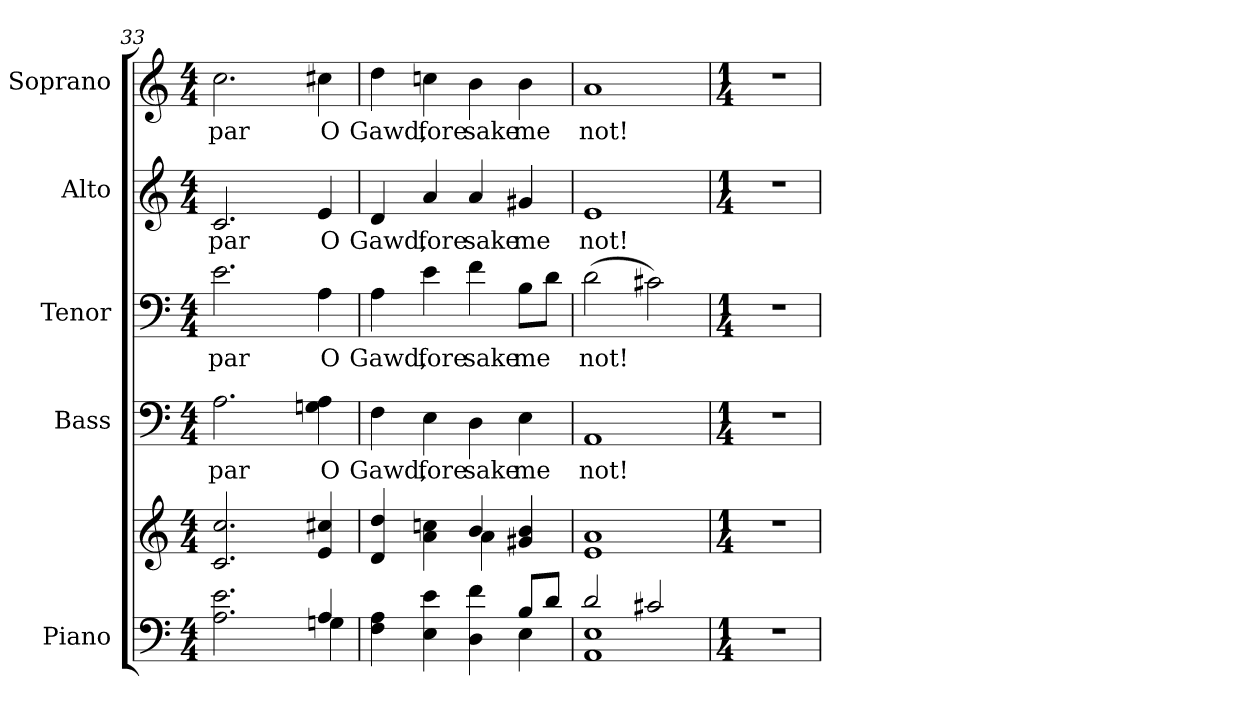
**kern	**kern	**kern	**text	**kern	**text	**kern	**text	**kern	**text
*part5	*part5	*part4	*part4	*part3	*part3	*part2	*part2	*part1	*part1
*staff6	*staff5	*staff4	*staff4	*staff3	*staff3	*staff2	*staff2	*staff1	*staff1
*I"Piano	*	*I"Bass	*	*I"Tenor	*	*I"Alto	*	*I"Soprano	*
*I'Pno.	*	*I'B.	*	*I'T.	*	*I'A.	*	*I'S.	*
!!LO:PB:g=z
*clefF4	*clefG2	*clefF4	*	*clefF4	*	*clefG2	*	*clefG2	*
*k[]	*k[]	*k[]	*	*k[]	*	*k[]	*	*k[]	*
*C:	*C:	*C:	*	*C:	*	*C:	*	*C:	*
*M4/4	*M4/4	*M4/4	*	*M4/4	*	*M4/4	*	*M4/4	*
=33	=33	=33	=33	=33	=33	=33	=33	=33	=33
*^	*	*	*	*	*	*	*	*	*
!	!	!	!	!LO:LY:b:color=#000000	!	!	!	!	!	!
!	!	!	!	!	!	!LO:LY:b:color=#000000	!	!	!	!
!	!	!	!	!	!	!	!	!LO:LY:b:color=#000000	!	!
!	!	!	!	!	!	!	!	!	!	!LO:LY:b:color=#000000
2.Ai\ 2.ei	2ryy	2.ci/ 2.cci	2.Ai\	par	2.ei\	par	2.ci/	par	2.cci\	par
.	4ryy	.	.	.	.	.	.	.	.	.
!	!	!	!	!LO:LY:b:color=#000000	!	!	!	!	!	!
!	!	!	!	!	!	!LO:LY:b:color=#000000	!	!	!	!
!	!	!	!	!	!	!	!	!LO:LY:b:color=#000000	!	!
!	!	!	!	!	!	!	!	!	!	!LO:LY:b:color=#000000
4Ai/	4Gni\	4ei/ 4cc#Xi	4Gni\ 4Ai	O	4Ai\	O	4ei/	O	4cc#Xi\	O
=34	=34	=34	=34	=34	=34	=34	=34	=34	=34	=34
*	*	*^	*	*	*	*	*	*	*	*
!	!	!	!	!	!LO:LY:b:color=#000000	!	!	!	!	!	!
!	!	!	!	!	!	!	!LO:LY:b:color=#000000	!	!	!	!
!	!	!	!	!	!	!	!	!	!LO:LY:b:color=#000000	!	!
!	!	!	!	!	!	!	!	!	!	!	!LO:LY:b:color=#000000
4Fi\ 4Ai	2ryy	4di/ 4ddi	2ryy	4Fi\	Gawd,	4Ai\	Gawd,	4di/	Gawd,	4ddi\	Gawd,
!	!	!	!	!	!LO:LY:b:color=#000000	!	!	!	!	!	!
!	!	!	!	!	!	!	!LO:LY:b:color=#000000	!	!	!	!
!	!	!	!	!	!	!	!	!	!LO:LY:b:color=#000000	!	!
!	!	!	!	!	!	!	!	!	!	!	!LO:LY:b:color=#000000
4Ei\ 4ei	.	4ai\ 4ccni	.	4Ei\	fore	4ei\	fore	4ai/	fore	4ccni\	fore
!	!	!	!	!	!LO:LY:b:color=#000000	!	!	!	!	!	!
!	!	!	!	!	!	!	!LO:LY:b:color=#000000	!	!	!	!
!	!	!	!	!	!	!	!	!	!LO:LY:b:color=#000000	!	!
!	!	!	!	!	!	!	!	!	!	!	!LO:LY:b:color=#000000
4Di\ 4fi	4ryy	4bi/	4ai\	4Di\	sake	4fi\	sake	4ai/	sake	4bi\	sake
!	!	!	!	!	!LO:LY:b:color=#000000	!	!	!	!	!	!
!	!	!	!	!	!	!	!LO:LY:b:color=#000000	!	!	!	!
!	!	!	!	!	!	!	!	!	!LO:LY:b:color=#000000	!	!
!	!	!	!	!	!	!	!	!	!	!	!LO:LY:b:color=#000000
8Bi/L	4Ei\	4g#Xi/ 4bi	4ryy	4Ei\	me	8Bi\L	me	4g#Xi/	me	4bi\	me
8di/J	.	.	.	.	.	8di\J	.	.	.	.	.
*	*	*v	*v	*	*	*	*	*	*	*	*
=35	=35	=35	=35	=35	=35	=35	=35	=35	=35	=35
!	!	!	!	!LO:LY:b:color=#000000	!	!	!	!	!	!
!	!	!	!	!	!	!LO:LY:b:color=#000000	!	!	!	!
!	!	!	!	!	!	!	!	!LO:LY:b:color=#000000	!	!
!	!	!	!	!	!	!	!	!	!	!LO:LY:b:color=#000000
2di/	1AAi 1Ei	1ei 1ai	1AAi	not!	(2di\	not!	1ei	not!	1ai	not!
2c#Xi/	.	.	.	.	2c#Xi\)	.	.	.	.	.
*v	*v	*	*	*	*	*	*	*	*	*
!!LO:PB:g=z
=36	=36	=36	=36	=36	=36	=36	=36	=36	=36
*M1/4	*M1/4	*M1/4	*	*M1/4	*	*M1/4	*	*M1/4	*
!LO:N:vis=1	!LO:N:vis=1	!LO:N:vis=1	!	!LO:N:vis=1	!	!LO:N:vis=1	!	!LO:N:vis=1	!
4r	4r	4r	.	4r	.	4r	.	4r	.
=	=	=	=	=	=	=	=	=	=
*-	*-	*-	*-	*-	*-	*-	*-	*-	*-
